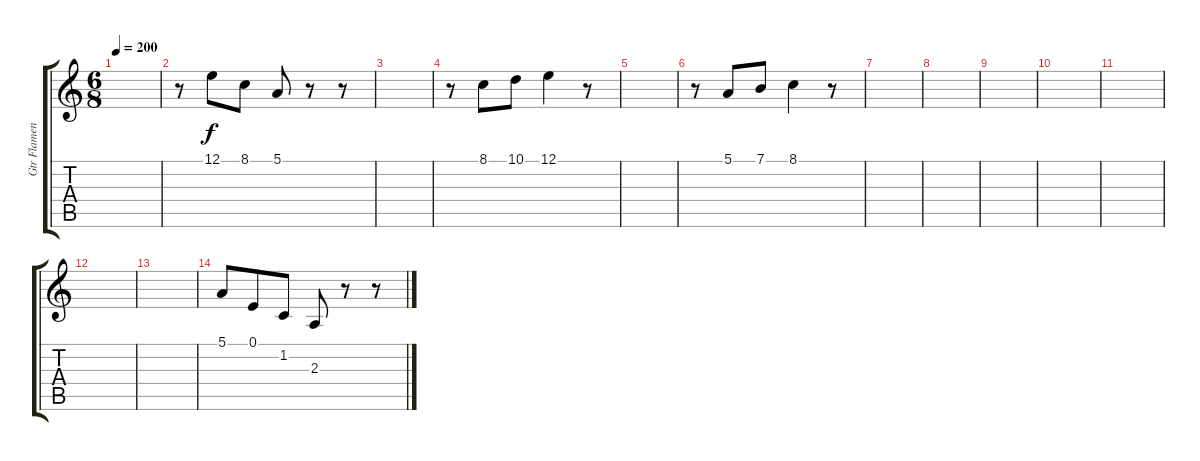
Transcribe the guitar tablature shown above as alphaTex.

\track ("Gtr Flamenco" "Gtr Flamen") {instrument viola}
\staff {score tabs}
\tuning (E4 B3 G3 D3 A2 E2) {hide}
\ts (6 8)
\tempo 200
\clef g2
\ks c
|
r.8 12.1.8 8.1.8 5.1.8 r.8 r.8 |
|
r.8 8.1.8 10.1.8 12.1.4 r.8 |
|
r.8 5.1.8 7.1.8 8.1.4 r.8 |
|
|
|
|
|
|
|
5.1.8 0.1.8 1.2.8 2.3.8 r.8 r.8
